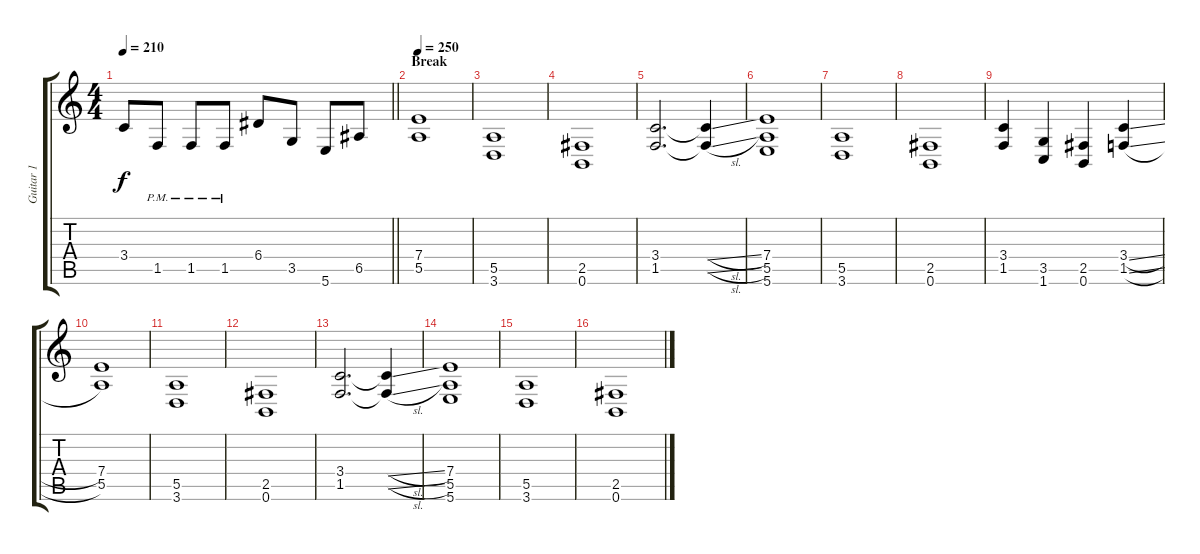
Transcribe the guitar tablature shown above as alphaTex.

\track ("Guitar 1" "Guitar 1") {instrument distortionguitar}
\staff {score tabs}
\tuning (B3 Gb3 D3 A2 E2 B1) {hide}
\ts (4 4)
\tempo 210
\clef g2
\barLineRight lightlight
\ks c
3.4.8{dy f} 1.5{pm}.8 1.5{pm}.8 1.5{pm}.8 6.4.8 3.5.8 5.6.8 6.5.8 |
\section ("" "Break")
\tempo 250
(7.4 5.5).1 |
(5.5 3.6).1 |
(2.5 0.6).1 |
(3.4 1.5).2{d} (3.4{sl t} 1.5{sl t}).4 |
(7.4 5.5 5.6).1 |
(5.5 3.6).1 |
(2.5 0.6).1 |
(3.4 1.5).4 (3.5 1.6).4 (2.5 0.6).4 (3.4{sl} 1.5{sl}).4 |
(7.4 5.5).1 |
(5.5 3.6).1 |
(2.5 0.6).1 |
(3.4 1.5).2{d} (3.4{sl t} 1.5{sl t}).4 |
(7.4 5.5 5.6).1 |
(5.5 3.6).1 |
(2.5 0.6).1
